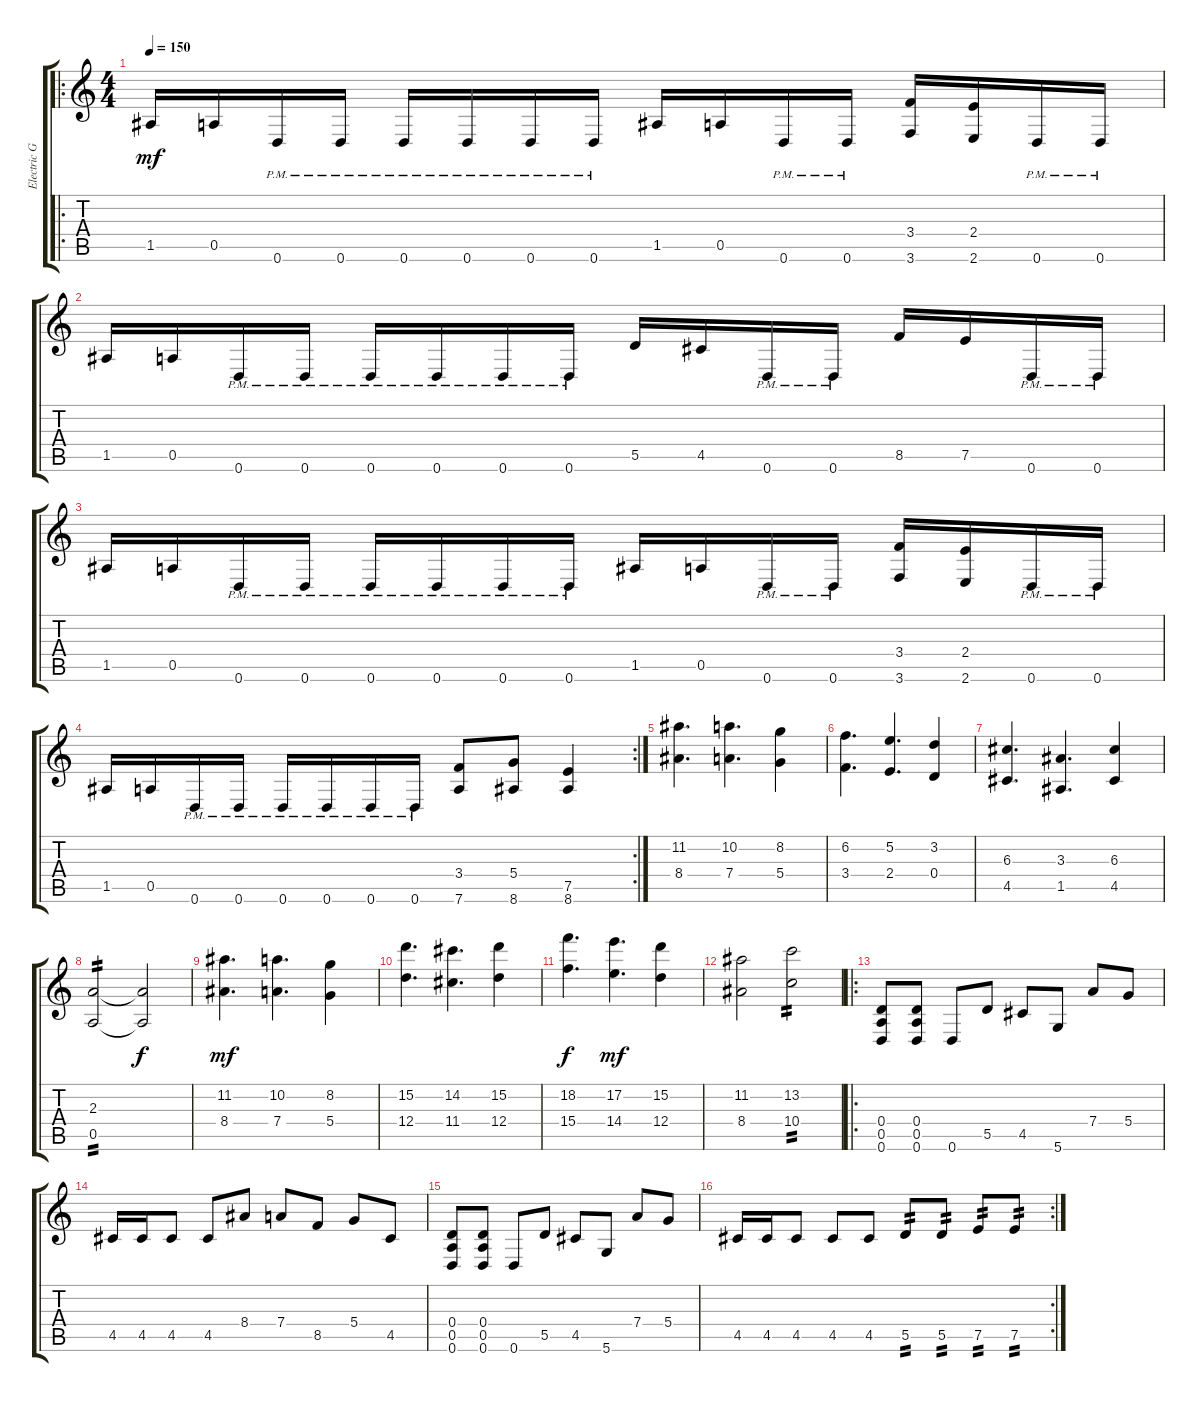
\track ("Electric Guitar 2" "Electric G") {instrument distortionguitar}
\staff {score tabs}
\tuning (E4 B3 G3 D3 A2 D2) {hide}
\ro
\ts (4 4)
\tempo 150
\clef g2
\ks c
1.5.16{dy mf instrument distortionguitar} 0.5.16 0.6{pm}.16 0.6{pm}.16 0.6{pm}.16 0.6{pm}.16 0.6{pm}.16 0.6{pm}.16 1.5.16 0.5.16 0.6{pm}.16 0.6{pm}.16 (3.4 3.6).16 (2.4 2.6).16 0.6{pm}.16 0.6{pm}.16 |
1.5.16 0.5.16 0.6{pm}.16 0.6{pm}.16 0.6{pm}.16 0.6{pm}.16 0.6{pm}.16 0.6{pm}.16 5.5.16 4.5.16 0.6{pm}.16 0.6{pm}.16 8.5.16 7.5.16 0.6{pm}.16 0.6{pm}.16 |
1.5.16 0.5.16 0.6{pm}.16 0.6{pm}.16 0.6{pm}.16 0.6{pm}.16 0.6{pm}.16 0.6{pm}.16 1.5.16 0.5.16 0.6{pm}.16 0.6{pm}.16 (3.4 3.6).16 (2.4 2.6).16 0.6{pm}.16 0.6{pm}.16 |
\rc 2
1.5.16 0.5.16 0.6{pm}.16 0.6{pm}.16 0.6{pm}.16 0.6{pm}.16 0.6{pm}.16 0.6{pm}.16 (3.4 7.6).8 (5.4 8.6).8 (7.5 8.6).4 |
(11.2 8.4).4{d} (10.2 7.4).4{d} (8.2 5.4).4 |
(6.2 3.4).4{d} (5.2 2.4).4{d} (3.2 0.4).4 |
(6.3 4.5).4{d} (3.3 1.5).4{d} (6.3 4.5).4 |
(2.3 0.5).2{tp 2} (2.3{t} 0.5{t}).2{dy f} |
(11.2 8.4).4{d dy mf} (10.2 7.4).4{d} (8.2 5.4).4 |
(15.2 12.4).4{d} (14.2 11.4).4{d} (15.2 12.4).4 |
(18.2 15.4).4{d dy f} (17.2 14.4).4{d dy mf} (15.2 12.4).4 |
(11.2 8.4).2 (13.2 10.4).2{tp 2} |
\ro
(0.4 0.5 0.6).8 (0.4 0.5 0.6).8 0.6.8 5.5.8 4.5.8 5.6.8 7.4.8 5.4.8 |
4.5.16 4.5.16 4.5.8 4.5.8 8.4.8 7.4.8 8.5.8 5.4.8 4.5.8 |
(0.4 0.5 0.6).8 (0.4 0.5 0.6).8 0.6.8 5.5.8 4.5.8 5.6.8 7.4.8 5.4.8 |
\rc 2
4.5.16 4.5.16 4.5.8 4.5.8 4.5.8 5.5.8{tp 2} 5.5.8{tp 2} 7.5.8{tp 2} 7.5.8{tp 2}
